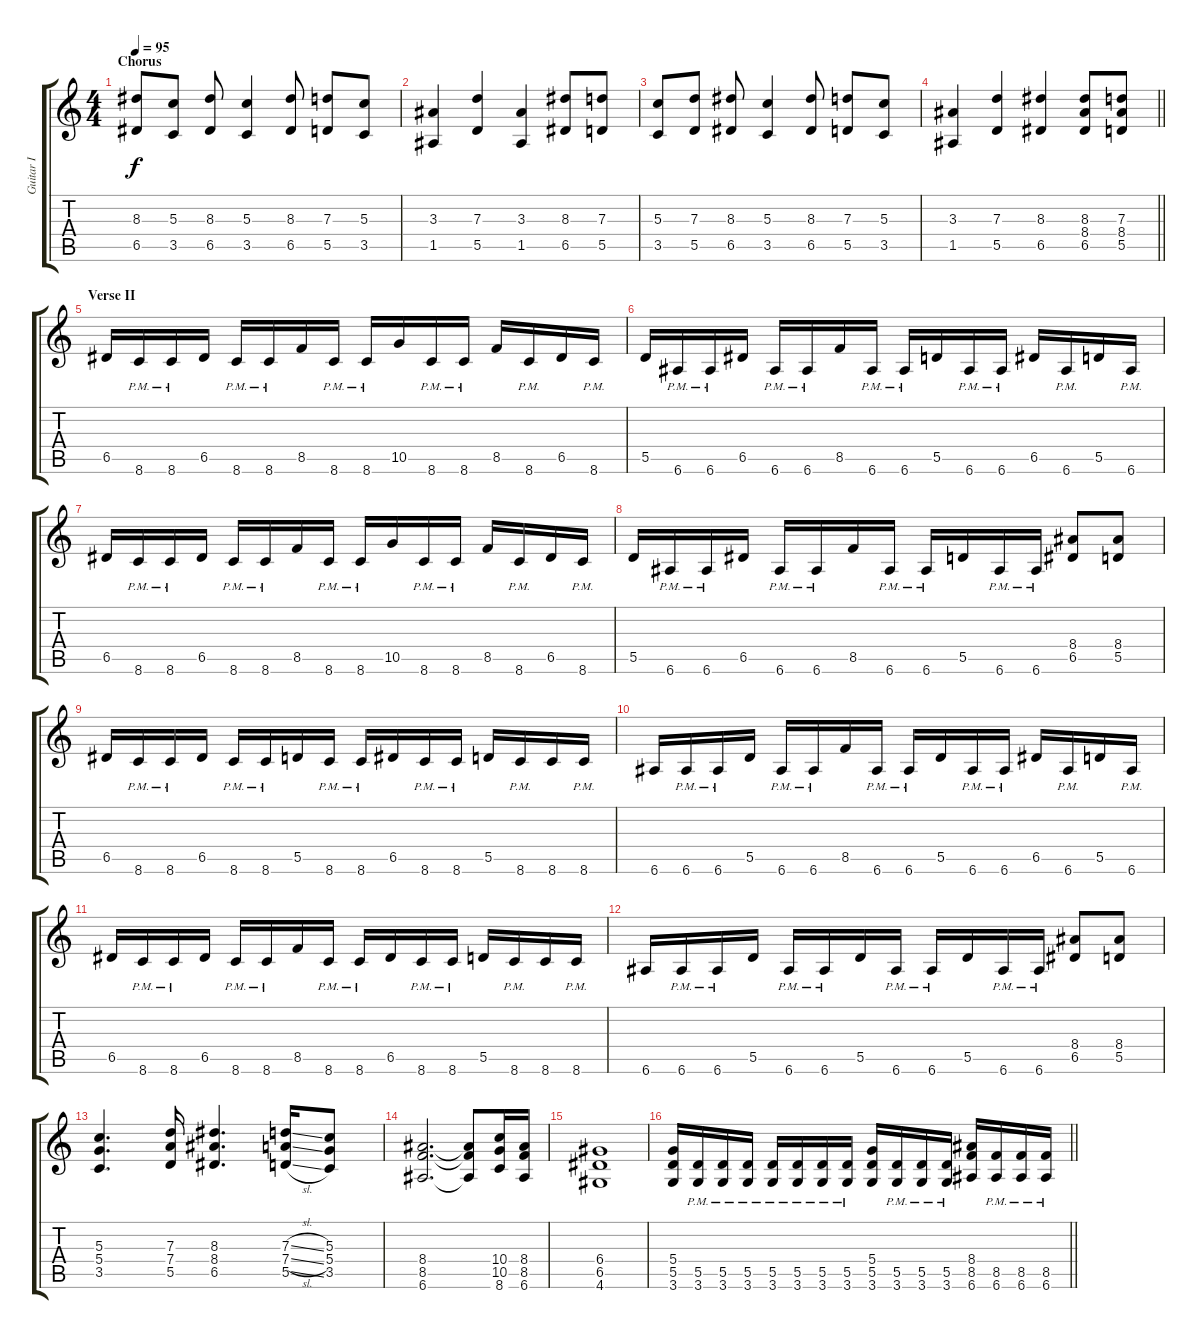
\track ("Guitar I" "Guitar I") {instrument overdrivenguitar}
\staff {score tabs}
\tuning (E4 B3 G3 D3 A2 E2) {hide}
\ts (4 4)
\section ("" "Chorus")
\tempo 95
\clef g2
\ks c
(8.3 6.5).8{dy f} (5.3 3.5).8 (8.3 6.5).8 (5.3 3.5).4 (8.3 6.5).8 (7.3 5.5).8 (5.3 3.5).8 |
(3.3 1.5).4 (7.3 5.5).4 (3.3 1.5).4 (8.3 6.5).8 (7.3 5.5).8 |
(5.3 3.5).8 (7.3 5.5).8 (8.3 6.5).8 (5.3 3.5).4 (8.3 6.5).8 (7.3 5.5).8 (5.3 3.5).8 |
\barLineRight lightlight
(3.3 1.5).4 (7.3 5.5).4 (8.3 6.5).4 (8.3 8.4 6.5).8 (7.3 8.4 5.5).8 |
\section ("" "Verse II")
6.5.16 8.6{pm}.16 8.6{pm}.16 6.5.16 8.6{pm}.16 8.6{pm}.16 8.5.16 8.6{pm}.16 8.6{pm}.16 10.5.16 8.6{pm}.16 8.6{pm}.16 8.5.16 8.6{pm}.16 6.5.16 8.6{pm}.16 |
5.5.16 6.6{pm}.16 6.6{pm}.16 6.5.16 6.6{pm}.16 6.6{pm}.16 8.5.16 6.6{pm}.16 6.6{pm}.16 5.5.16 6.6{pm}.16 6.6{pm}.16 6.5.16 6.6{pm}.16 5.5.16 6.6{pm}.16 |
6.5.16 8.6{pm}.16 8.6{pm}.16 6.5.16 8.6{pm}.16 8.6{pm}.16 8.5.16 8.6{pm}.16 8.6{pm}.16 10.5.16 8.6{pm}.16 8.6{pm}.16 8.5.16 8.6{pm}.16 6.5.16 8.6{pm}.16 |
5.5.16 6.6{pm}.16 6.6{pm}.16 6.5.16 6.6{pm}.16 6.6{pm}.16 8.5.16 6.6{pm}.16 6.6{pm}.16 5.5.16 6.6{pm}.16 6.6{pm}.16 (8.4 6.5).8 (8.4 5.5).8 |
6.5.16 8.6{pm}.16 8.6{pm}.16 6.5.16 8.6{pm}.16 8.6{pm}.16 5.5.16 8.6{pm}.16 8.6{pm}.16 6.5.16 8.6{pm}.16 8.6{pm}.16 5.5.16 8.6{pm}.16 8.6.16 8.6{pm}.16 |
6.6.16 6.6{pm}.16 6.6{pm}.16 5.5.16 6.6{pm}.16 6.6{pm}.16 8.5.16 6.6{pm}.16 6.6{pm}.16 5.5.16 6.6{pm}.16 6.6{pm}.16 6.5.16 6.6{pm}.16 5.5.16 6.6{pm}.16 |
6.5.16 8.6{pm}.16 8.6{pm}.16 6.5.16 8.6{pm}.16 8.6{pm}.16 8.5.16 8.6{pm}.16 8.6{pm}.16 6.5.16 8.6{pm}.16 8.6{pm}.16 5.5.16 8.6{pm}.16 8.6.16 8.6{pm}.16 |
6.6.16 6.6{pm}.16 6.6{pm}.16 5.5.16 6.6{pm}.16 6.6{pm}.16 5.5.16 6.6{pm}.16 6.6{pm}.16 5.5.16 6.6{pm}.16 6.6{pm}.16 (8.4 6.5).8 (8.4 5.5).8 |
(5.3 5.4 3.5).4{d} (7.3 7.4 5.5).16 (8.3 8.4 6.5).4{d} (7.3{sl} 7.4{sl} 5.5{sl}).16 (5.3 5.4 3.5).8 |
(8.4 8.5 6.6).2{d} (8.4{t} 8.5{t} 6.6{t}).8 (10.4 10.5 8.6).16 (8.4 8.5 6.6).16 |
(6.4 6.5 4.6).1 |
\barLineRight lightlight
(5.4 5.5 3.6).16 (5.5{pm} 3.6{pm}).16 (5.5{pm} 3.6{pm}).16 (5.5{pm} 3.6{pm}).16 (5.5{pm} 3.6{pm}).16 (5.5{pm} 3.6{pm}).16 (5.5{pm} 3.6{pm}).16 (5.5{pm} 3.6{pm}).16 (5.4 5.5 3.6).16 (5.5{pm} 3.6{pm}).16 (5.5{pm} 3.6{pm}).16 (5.5{pm} 3.6{pm}).16 (8.4 8.5 6.6).16 (8.5{pm} 6.6{pm}).16 (8.5{pm} 6.6{pm}).16 (8.5{pm} 6.6{pm}).16
